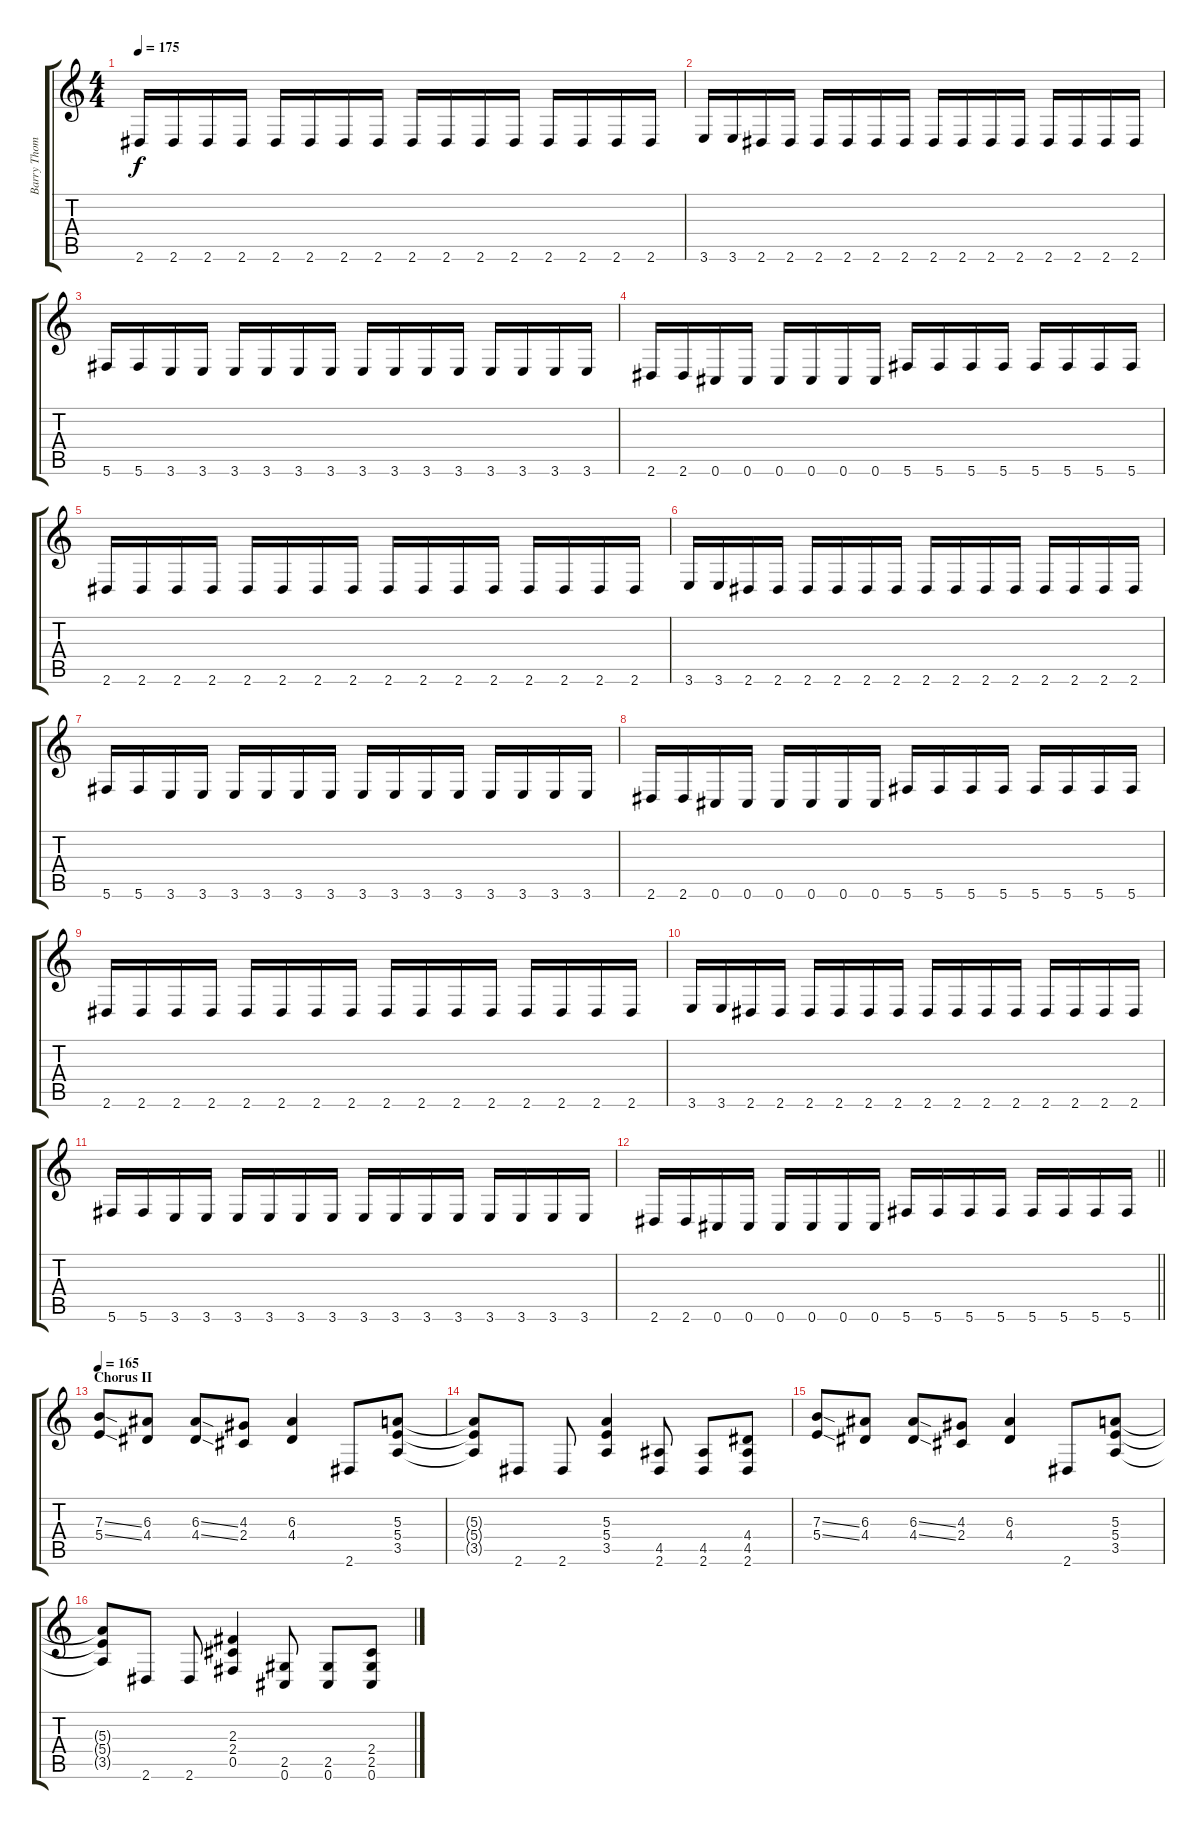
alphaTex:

\track ("Barry Thompson - Rhytm" "Barry Thom") {instrument distortionguitar}
\staff {score tabs}
\tuning (Db4 Ab3 E3 B2 Gb2 Db2) {hide}
\ts (4 4)
\tempo 175
\clef g2
\ks c
2.6.16{dy f} 2.6.16 2.6.16 2.6.16 2.6.16 2.6.16 2.6.16 2.6.16 2.6.16 2.6.16 2.6.16 2.6.16 2.6.16 2.6.16 2.6.16 2.6.16 |
3.6.16 3.6.16 2.6.16 2.6.16 2.6.16 2.6.16 2.6.16 2.6.16 2.6.16 2.6.16 2.6.16 2.6.16 2.6.16 2.6.16 2.6.16 2.6.16 |
5.6.16 5.6.16 3.6.16 3.6.16 3.6.16 3.6.16 3.6.16 3.6.16 3.6.16 3.6.16 3.6.16 3.6.16 3.6.16 3.6.16 3.6.16 3.6.16 |
2.6.16 2.6.16 0.6.16 0.6.16 0.6.16 0.6.16 0.6.16 0.6.16 5.6.16 5.6.16 5.6.16 5.6.16 5.6.16 5.6.16 5.6.16 5.6.16 |
2.6.16 2.6.16 2.6.16 2.6.16 2.6.16 2.6.16 2.6.16 2.6.16 2.6.16 2.6.16 2.6.16 2.6.16 2.6.16 2.6.16 2.6.16 2.6.16 |
3.6.16 3.6.16 2.6.16 2.6.16 2.6.16 2.6.16 2.6.16 2.6.16 2.6.16 2.6.16 2.6.16 2.6.16 2.6.16 2.6.16 2.6.16 2.6.16 |
5.6.16 5.6.16 3.6.16 3.6.16 3.6.16 3.6.16 3.6.16 3.6.16 3.6.16 3.6.16 3.6.16 3.6.16 3.6.16 3.6.16 3.6.16 3.6.16 |
2.6.16 2.6.16 0.6.16 0.6.16 0.6.16 0.6.16 0.6.16 0.6.16 5.6.16 5.6.16 5.6.16 5.6.16 5.6.16 5.6.16 5.6.16 5.6.16 |
2.6.16 2.6.16 2.6.16 2.6.16 2.6.16 2.6.16 2.6.16 2.6.16 2.6.16 2.6.16 2.6.16 2.6.16 2.6.16 2.6.16 2.6.16 2.6.16 |
3.6.16 3.6.16 2.6.16 2.6.16 2.6.16 2.6.16 2.6.16 2.6.16 2.6.16 2.6.16 2.6.16 2.6.16 2.6.16 2.6.16 2.6.16 2.6.16 |
5.6.16 5.6.16 3.6.16 3.6.16 3.6.16 3.6.16 3.6.16 3.6.16 3.6.16 3.6.16 3.6.16 3.6.16 3.6.16 3.6.16 3.6.16 3.6.16 |
\barLineRight lightlight
2.6.16 2.6.16 0.6.16 0.6.16 0.6.16 0.6.16 0.6.16 0.6.16 5.6.16 5.6.16 5.6.16 5.6.16 5.6.16 5.6.16 5.6.16 5.6.16 |
\section ("" "Chorus II")
\tempo 165
(7.3{ss} 5.4{ss}).8{volume 16 balance 12} (6.3 4.4).8 (6.3{ss} 4.4{ss}).8 (4.3 2.4).8 (6.3 4.4).4 2.6.8 (5.3 5.4 3.5).8 |
(5.3{t} 5.4{t} 3.5{t}).8 2.6.8 2.6.8 (5.3 5.4 3.5).4 (4.5 2.6).8 (4.5 2.6).8 (4.4 4.5 2.6).8 |
(7.3{ss} 5.4{ss}).8 (6.3 4.4).8 (6.3{ss} 4.4{ss}).8 (4.3 2.4).8 (6.3 4.4).4 2.6.8 (5.3 5.4 3.5).8 |
(5.3{t} 5.4{t} 3.5{t}).8 2.6.8 2.6.8 (2.3 2.4 0.5).4 (2.5 0.6).8 (2.5 0.6).8 (2.4 2.5 0.6).8
